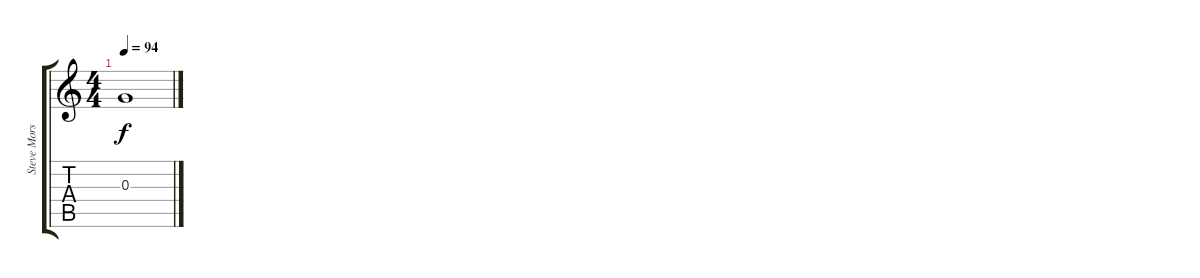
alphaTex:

\track ("Steve Morse Guitar I" "Steve Mors") {instrument electricguitarclean}
\staff {score tabs}
\tuning (E4 B3 G3 D3 A2 E2) {hide}
\ts (4 4)
\tempo 94
\clef g2
\ks c
0.3{t}.1{dy f}
